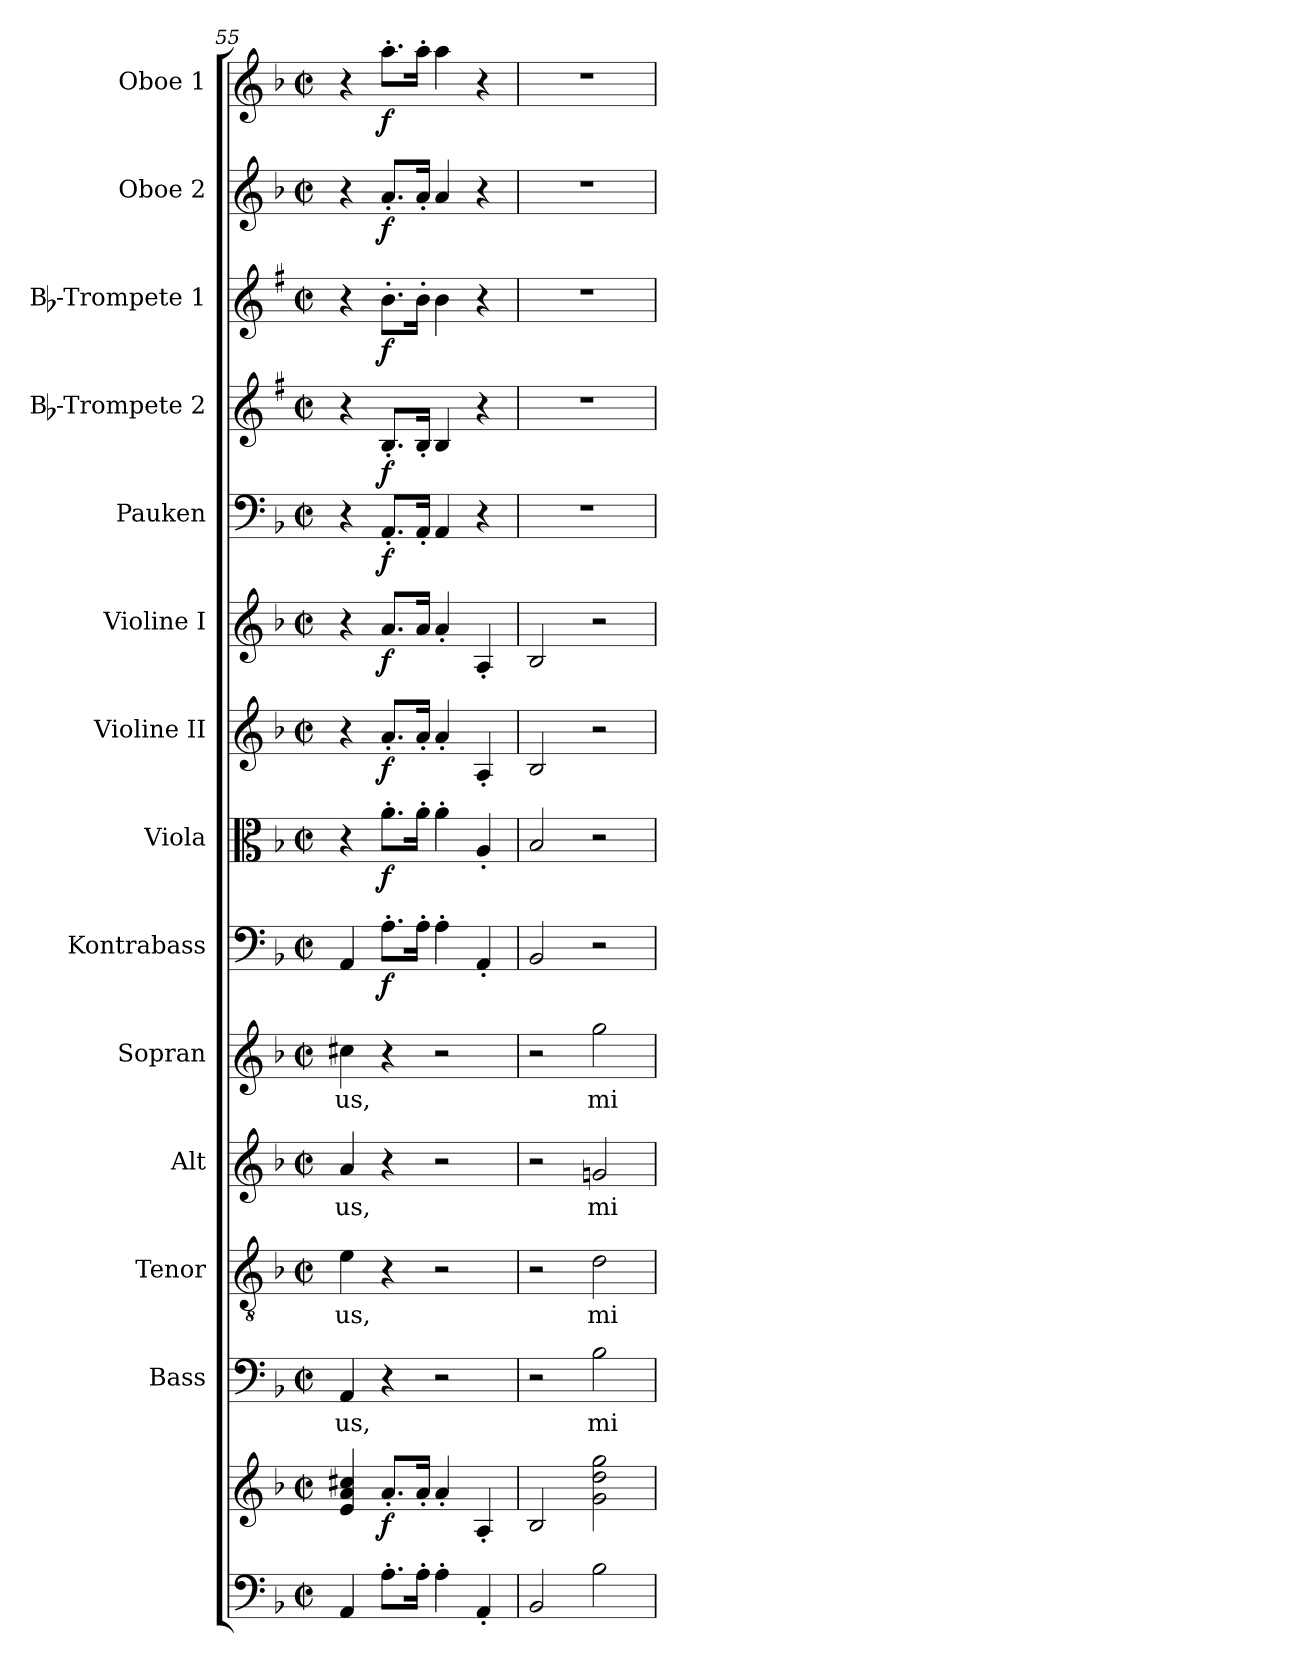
**kern	**kern	**dynam	**kern	**text	**kern	**text	**kern	**text	**kern	**text	**kern	**dynam	**kern	**dynam	**kern	**dynam	**kern	**dynam	**kern	**dynam	**kern	**dynam	**kern	**dynam	**kern	**dynam	**kern	**dynam
*part14	*part14	*part14	*part13	*part13	*part12	*part12	*part11	*part11	*part10	*part10	*part9	*part9	*part8	*part8	*part7	*part7	*part6	*part6	*part5	*part5	*part4	*part4	*part3	*part3	*part2	*part2	*part1	*part1
*staff15	*staff14	*staff14/15	*staff13	*staff13	*staff12	*staff12	*staff11	*staff11	*staff10	*staff10	*staff9	*staff9	*staff8	*staff8	*staff7	*staff7	*staff6	*staff6	*staff5	*staff5	*staff4	*staff4	*staff3	*staff3	*staff2	*staff2	*staff1	*staff1
*	*	*	*I"Bass	*	*I"Tenor	*	*I"Alt	*	*I"Sopran	*	*I"Kontrabass	*	*I"Viola	*	*I"Violine II	*	*I"Violine I	*	*I"Pauken	*	*I"Bb-Trompete 2	*	*I"Bb-Trompete 1	*	*I"Oboe 2	*	*I"Oboe 1	*
*	*	*	*I'B.	*	*I'T.	*	*I'A.	*	*I'S.	*	*I'Kb.	*	*I'Vla.	*	*I'Vl. II	*	*I'Vl. I	*	*I'Pk.	*	*I'Bb Trp. 2	*	*I'Bb Trp. 1	*	*I'Ob. 2	*	*I'Ob. 1	*
*clefF4	*clefG2	*	*clefF4	*	*clefGv2	*	*clefG2	*	*clefG2	*	*clefF4	*	*clefC3	*	*clefG2	*	*clefG2	*	*clefF4	*	*clefG2	*	*clefG2	*	*clefG2	*	*clefG2	*
*	*	*	*	*	*	*	*	*	*	*	*ITrd7c12	*	*	*	*	*	*	*	*	*	*ITrd1c2	*	*ITrd1c2	*	*	*	*	*
*k[b-]	*k[b-]	*	*k[b-]	*	*k[b-]	*	*k[b-]	*	*k[b-]	*	*k[b-]	*	*k[b-]	*	*k[b-]	*	*k[b-]	*	*k[b-]	*	*k[b-]	*	*k[b-]	*	*k[b-]	*	*k[b-]	*
*F:	*F:	*	*F:	*	*F:	*	*F:	*	*F:	*	*F:	*	*F:	*	*F:	*	*F:	*	*F:	*	*F:	*	*F:	*	*F:	*	*F:	*
*M2/2	*M2/2	*	*M2/2	*	*M2/2	*	*M2/2	*	*M2/2	*	*M2/2	*	*M2/2	*	*M2/2	*	*M2/2	*	*M2/2	*	*M2/2	*	*M2/2	*	*M2/2	*	*M2/2	*
*met(c|)	*met(c|)	*	*met(c|)	*	*met(c|)	*	*met(c|)	*	*met(c|)	*	*met(c|)	*	*met(c|)	*	*met(c|)	*	*met(c|)	*	*met(c|)	*	*met(c|)	*	*met(c|)	*	*met(c|)	*	*met(c|)	*
=55	=55	=55	=55	=55	=55	=55	=55	=55	=55	=55	=55	=55	=55	=55	=55	=55	=55	=55	=55	=55	=55	=55	=55	=55	=55	=55	=55	=55
!	!	!	!	!LO:LY:b	!	!LO:LY:b	!	!LO:LY:b	!	!LO:LY:b	!	!	!	!	!	!	!	!	!	!	!	!	!	!	!	!	!	!
4AA/	4e/ 4a/ 4cc#X/	.	4AA/	-us,	4e\	-us,	4a/	-us,	4cc#X\	-us,	4AAA/	.	4r	.	4r	.	4r	.	4r	.	4r	.	4r	.	4r	.	4r	.
!	!	!LO:DY:b	!	!	!	!	!	!	!	!	!	!LO:DY:b	!	!LO:DY:b	!	!LO:DY:b	!	!LO:DY:b	!	!LO:DY:b	!	!LO:DY:b	!	!LO:DY:b	!	!LO:DY:b	!	!LO:DY:b
8.A'>\L	8.a'</L	f	4r	.	4r	.	4r	.	4r	.	8.AA'>\L	f	8.a'>\L	f	8.a'</L	f	8.a/L	f	8.AA'</L	f	8.A'</L	f	8.a'>\L	f	8.a'</L	f	8.aa'>\L	f
16A'>\Jk	16a'</Jk	.	.	.	.	.	.	.	.	.	16AA'>\Jk	.	16a'>\Jk	.	16a'</Jk	.	16a/Jk	.	16AA'</Jk	.	16A'</Jk	.	16a'>\Jk	.	16a'</Jk	.	16aa'>\Jk	.
4A'>\	4a'</	.	2r	.	2r	.	2r	.	2r	.	4AA'>\	.	4a'>\	.	4a'</	.	4a'</	.	4AA/	.	4A/	.	4a\	.	4a/	.	4aa\	.
4AA'</	4A'</	.	.	.	.	.	.	.	.	.	4AAA'</	.	4A'</	.	4A'</	.	4A'</	.	4r	.	4r	.	4r	.	4r	.	4r	.
=56	=56	=56	=56	=56	=56	=56	=56	=56	=56	=56	=56	=56	=56	=56	=56	=56	=56	=56	=56	=56	=56	=56	=56	=56	=56	=56	=56	=56
2BB-/	2B-/	.	2r	.	2r	.	2r	.	2r	.	2BBB-/	.	2B-/	.	2B-/	.	2B-/	.	1r	.	1r	.	1r	.	1r	.	1r	.
!	!	!	!	!LO:LY:b	!	!LO:LY:b	!	!LO:LY:b	!	!LO:LY:b	!	!	!	!	!	!	!	!	!	!	!	!	!	!	!	!	!	!
2B-\	2g\ 2dd\ 2gg\	.	2B-\	mi-	2d\	mi-	2gn/	mi-	2gg\	mi-	2r	.	2r	.	2r	.	2r	.	.	.	.	.	.	.	.	.	.	.
=	=	=	=	=	=	=	=	=	=	=	=	=	=	=	=	=	=	=	=	=	=	=	=	=	=	=	=	=
*-	*-	*-	*-	*-	*-	*-	*-	*-	*-	*-	*-	*-	*-	*-	*-	*-	*-	*-	*-	*-	*-	*-	*-	*-	*-	*-	*-	*-
